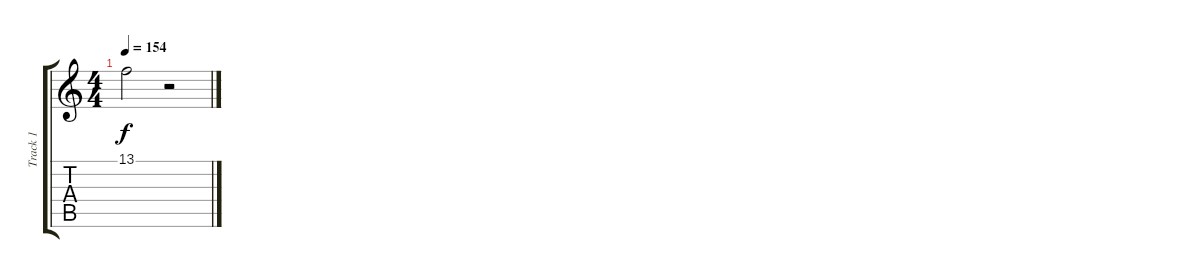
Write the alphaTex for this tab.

\track ("Track 1" "Track 1") {instrument lead1square}
\staff {score tabs}
\tuning (E4 B3 G3 D3 A2 E2) {hide}
\ts (4 4)
\tempo 154
\clef g2
\ks c
13.1{t}.2{dy f} r.2
